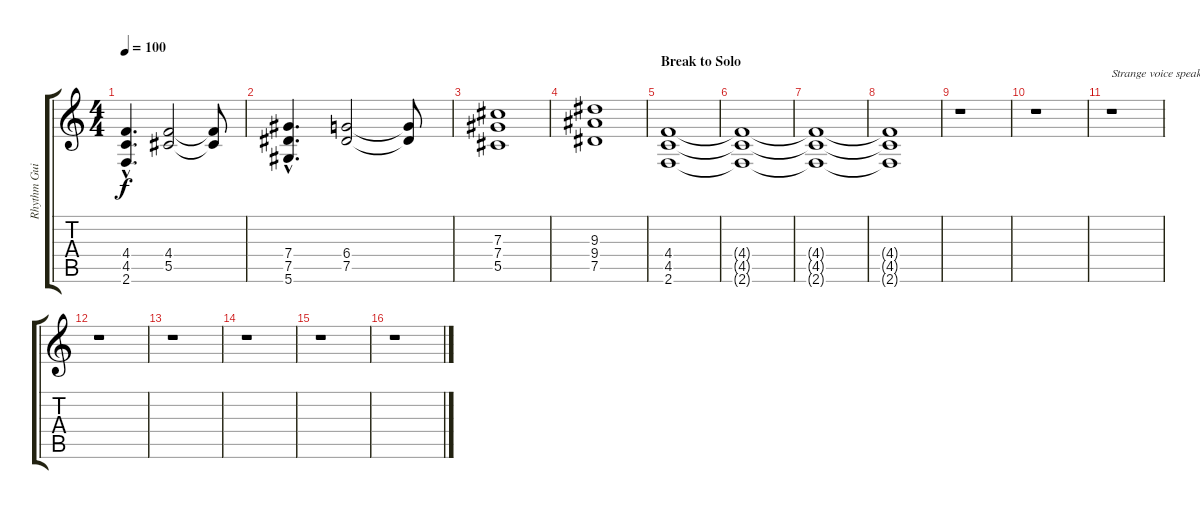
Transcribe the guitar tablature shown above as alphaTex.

\track ("Rhythm Guitar" "Rhythm Gui") {instrument distortionguitar}
\staff {score tabs}
\tuning (Eb4 Bb3 Gb3 Db3 Ab2 Eb2) {hide}
\ts (4 4)
\tempo 100
\clef g2
\ks c
(4.4{hac} 4.5{hac} 2.6{hac}).4{d dy f} (4.4 5.5).2 (4.4{t} 5.5{t}).8 |
(7.4{hac} 7.5{hac} 5.6{hac}).4{d} (6.4 7.5).2 (6.4{t} 7.5{t}).8 |
(7.3 7.4 5.5).1 |
(9.3 9.4 7.5).1 |
\section ("" "Break to Solo")
(4.4 4.5 2.6).1{volume 0} |
(4.4{t} 4.5{t} 2.6{t}).1 |
(4.4{t} 4.5{t} 2.6{t}).1 |
(4.4{t} 4.5{t} 2.6{t}).1 |
r.1 |
r.1 |
r.1{txt "Strange voice speaking..."} |
r.1 |
r.1 |
r.1 |
r.1 |
r.1
